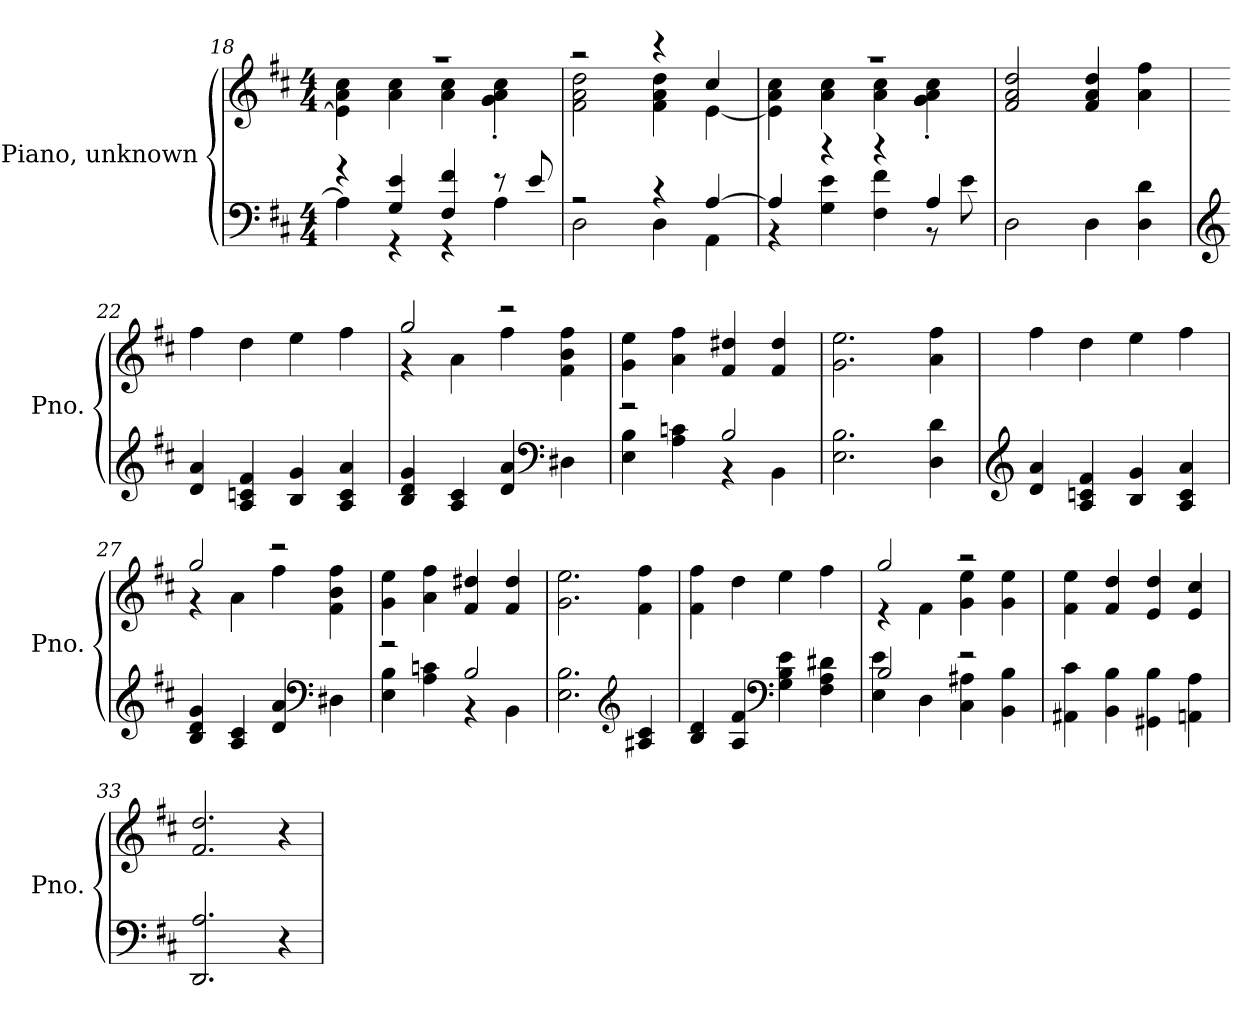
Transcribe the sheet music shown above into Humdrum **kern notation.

**kern	**kern
*part1	*part1
*staff2	*staff1
*I"Piano, unknown	*
*I'Pno.	*
*clefF4	*clefG2
*k[f#c#]	*k[f#c#]
*M4/4	*M4/4
=18	=18
*^	*^
4r	4A\]	1r	4e\] 4a\ 4cc#\
4G/ 4e/	4r	.	4a\ 4cc#\
4F#/ 4f#/	4r	.	4a\ 4cc#\
8r	4A\	.	4g\' 4a\' 4cc#\'
8e/	.	.	.
!!LO:LB:g=z	!!
=19	=19	=19	=19
2r	2D\	2r	2f#\ 2a\ 2dd\
4r	4D\	4r	4f#\ 4a\ 4dd\
[4A/	4AA\	4cc#/	[4e\
=20	=20	=20	=20
4A/]	4r	1r	4e\] 4a\ 4cc#\
4r	4G\ 4e\	.	4a\ 4cc#\
4r	4F#\ 4f#\	.	4a\ 4cc#\
4A/	8r	.	4g\' 4a\' 4cc#\'
.	8e\	.	.
*v	*v	*	*
*	*v	*v
=21	=21
2D\	2f#/ 2a/ 2dd/
4D\	4f#/ 4a/ 4dd/
4D\ 4d\	4a\ 4ff#\
=22	=22
*clefG2	*
4d/ 4a/	4ff#\
4A/ 4cn/ 4f#/	4dd\
4B/ 4g/	4ee\
4A/ 4c/ 4a/	4ff#\
=23	=23
*	*^
4B/ 4d/ 4g/	2gg/	4r
4A/ 4c#/	.	4a\
4d/ 4a/	2r	4ff#\
*clefF4	*	*
4D#X\	.	4f#\ 4b\ 4ff#\
*	*v	*v
=24	=24
*^	*
2r	4E\ 4B\	4g\ 4ee\
.	4A\ 4cn\	4a\ 4ff#\
2B/	4r	4f#/ 4dd#X/
.	4BB\	4f#/ 4dd#/
*v	*v	*
=25	=25
2.E\ 2.B\	2.g\ 2.ee\
4D\ 4d\	4a\ 4ff#\
!!LO:LB:g=z
=26	=26
*clefG2	*
4d/ 4a/	4ff#\
4A/ 4cn/ 4f#/	4dd\
4B/ 4g/	4ee\
4A/ 4c/ 4a/	4ff#\
=27	=27
*	*^
4B/ 4d/ 4g/	2gg/	4r
4A/ 4c#/	.	4a\
4d/ 4a/	2r	4ff#\
*clefF4	*	*
4D#X\	.	4f#\ 4b\ 4ff#\
*	*v	*v
=28	=28
*^	*
2r	4E\ 4B\	4g\ 4ee\
.	4A\ 4cn\	4a\ 4ff#\
2B/	4r	4f#/ 4dd#X/
.	4BB\	4f#/ 4dd#/
*v	*v	*
=29	=29
2.E\ 2.B\	2.g\ 2.ee\
*clefG2	*
4A#X/ 4c#/	4f#\ 4ff#\
=30	=30
4B/ 4d/	4f#\ 4ff#\
4A/ 4f#/	4dd\
*clefF4	*
4G\ 4B\ 4e\	4ee\
4F#\ 4A\ 4d#X\	4ff#\
=31	=31
*^	*^
2B/	4E\ 4e\	2gg/	4r
.	4D\	.	4f#\
2r	4C#\ 4A#X\	2r	4g\ 4ee\
.	4BB\ 4B\	.	4g\ 4ee\
*v	*v	*	*
*	*v	*v
!!LO:LB:g=z
=32	=32
4AA#X\ 4c#\	4f#\ 4ee\
4BB\ 4B\	4f#/ 4dd/
4GG#X\ 4B\	4e/ 4dd/
4AAn\ 4A\	4e/ 4cc#/
=33	=33
2.DD/ 2.A/	2.f#/ 2.dd/
4r	4r
=	=
*-	*-
